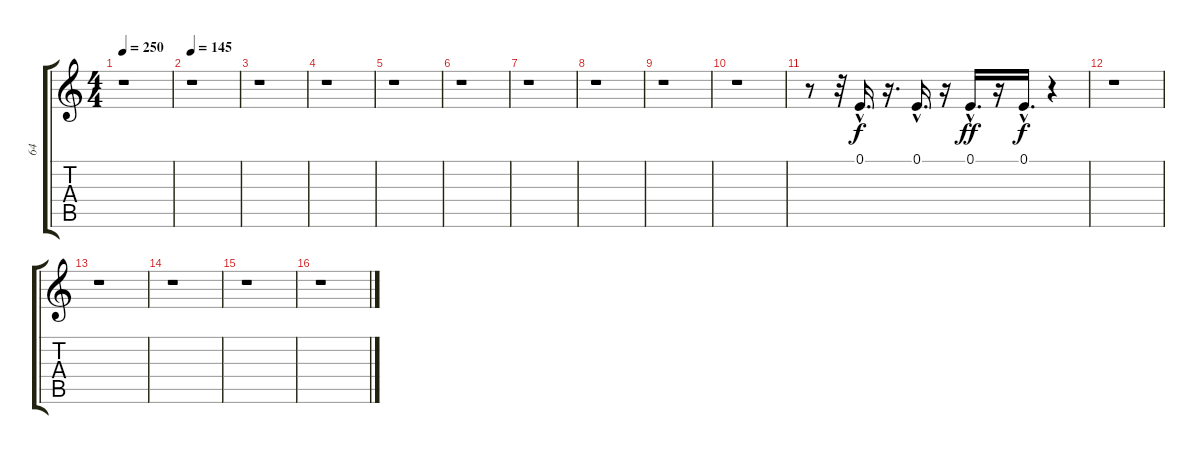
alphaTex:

\track ("64" "64") {instrument voiceoohs}
\staff {score tabs}
\tuning (E4 B3 G3 D3 A2 E2) {hide}
\ts (4 4)
\tempo 250
\clef g2
\ks c
r.1{dy f instrument voiceoohs} |
\tempo 145
r.1 |
r.1 |
r.1 |
r.1 |
r.1 |
r.1 |
r.1 |
r.1 |
r.1 |
r.8 r.32 0.1{hac}.16{d} r.16{d} 0.1{hac}.16{d} r.16 0.1{hac}.16{d dy ff} r.16 0.1{hac}.16{d dy f} r.4 |
r.1 |
r.1 |
r.1 |
r.1 |
r.1
